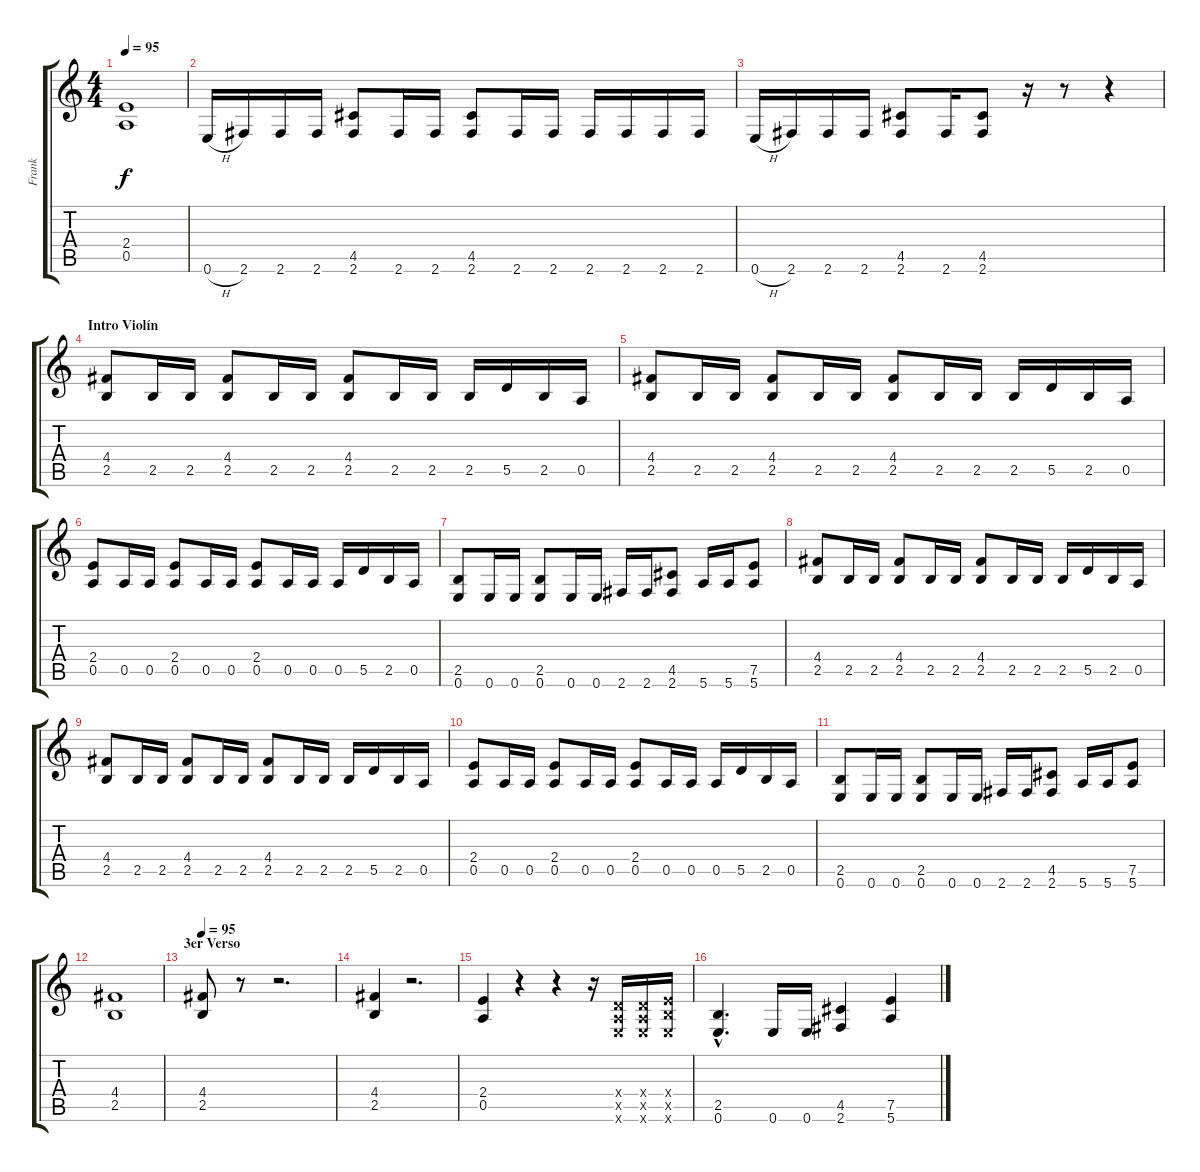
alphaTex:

\track ("Frank" "Frank") {instrument overdrivenguitar}
\staff {score tabs}
\tuning (E4 B3 G3 D3 A2 E2) {hide}
\ts (4 4)
\tempo 95
\clef g2
\ks c
(2.4 0.5).1{dy f} |
0.6{h}.16 2.6.16 2.6.16 2.6.16 (4.5 2.6).8 2.6.16 2.6.16 (4.5 2.6).8 2.6.16 2.6.16 2.6.16 2.6.16 2.6.16 2.6.16 |
0.6{h}.16 2.6.16 2.6.16 2.6.16 (4.5 2.6).8 2.6.16 (4.5 2.6).8 r.16 r.8 r.4 |
\section ("" "Intro Violín")
(4.4 2.5).8 2.5.16 2.5.16 (4.4 2.5).8 2.5.16 2.5.16 (4.4 2.5).8 2.5.16 2.5.16 2.5.16 5.5.16 2.5.16 0.5.16 |
(4.4 2.5).8 2.5.16 2.5.16 (4.4 2.5).8 2.5.16 2.5.16 (4.4 2.5).8 2.5.16 2.5.16 2.5.16 5.5.16 2.5.16 0.5.16 |
(2.4 0.5).8 0.5.16 0.5.16 (2.4 0.5).8 0.5.16 0.5.16 (2.4 0.5).8 0.5.16 0.5.16 0.5.16 5.5.16 2.5.16 0.5.16 |
(2.5 0.6).8 0.6.16 0.6.16 (2.5 0.6).8 0.6.16 0.6.16 2.6.16 2.6.16 (4.5 2.6).8 5.6.16 5.6.16 (7.5 5.6).8 |
(4.4 2.5).8 2.5.16 2.5.16 (4.4 2.5).8 2.5.16 2.5.16 (4.4 2.5).8 2.5.16 2.5.16 2.5.16 5.5.16 2.5.16 0.5.16 |
(4.4 2.5).8 2.5.16 2.5.16 (4.4 2.5).8 2.5.16 2.5.16 (4.4 2.5).8 2.5.16 2.5.16 2.5.16 5.5.16 2.5.16 0.5.16 |
(2.4 0.5).8 0.5.16 0.5.16 (2.4 0.5).8 0.5.16 0.5.16 (2.4 0.5).8 0.5.16 0.5.16 0.5.16 5.5.16 2.5.16 0.5.16 |
(2.5 0.6).8 0.6.16 0.6.16 (2.5 0.6).8 0.6.16 0.6.16 2.6.16 2.6.16 (4.5 2.6).8 5.6.16 5.6.16 (7.5 5.6).8 |
(4.4 2.5).1 |
\section ("" "3er Verso")
\tempo 95
(4.4 2.5).8 r.8 r.2{d} |
(4.4 2.5).4 r.2{d} |
(2.4 0.5).4 r.4 r.4 r.16 (0.4{x} 0.5{x} 0.6{x}).16 (0.4{x} 0.5{x} 0.6{x}).16 (2.4{x} 2.5{x} 0.6{x}).16 |
(2.5{hac} 0.6{hac}).4{d} 0.6.16 0.6.16 (4.5 2.6).4 (7.5 5.6).4
